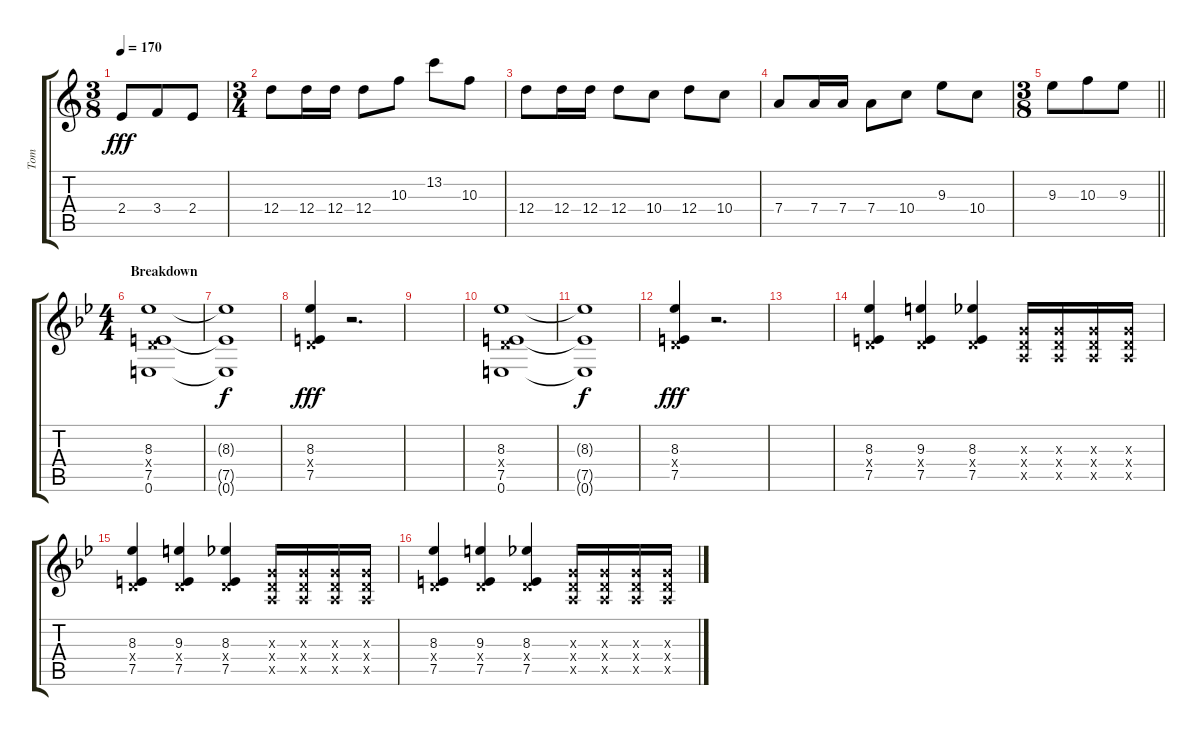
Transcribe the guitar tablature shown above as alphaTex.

\track ("Tom" "Tom") {instrument electricguitarjazz}
\staff {score tabs}
\tuning (E4 B3 G3 D3 A2 E2) {hide}
\ts (3 8)
\tempo 170
\clef g2
\ks c
2.4.8{dy fff} 3.4.8 2.4.8 |
\ts (3 4)
12.4.8 12.4.16 12.4.16 12.4.8 10.3.8 13.2.8 10.3.8 |
12.4.8 12.4.16 12.4.16 12.4.8 10.4.8 12.4.8 10.4.8 |
7.4.8 7.4.16 7.4.16 7.4.8 10.4.8 9.3.8 10.4.8 |
\ts (3 8)
\barLineRight lightlight
9.3.8 10.3.8 9.3.8 |
\ts (4 4)
\section ("" "Breakdown")
\ks bb
(8.3 0.4{x} 7.5 0.6).1 |
(8.3{t} 7.5{t} 0.6{t}).1{dy f} |
(8.3 0.4{x} 7.5).4{dy fff} r.2{d} |
|
(8.3 0.4{x} 7.5 0.6).1 |
(8.3{t} 7.5{t} 0.6{t}).1{dy f} |
(8.3 0.4{x} 7.5).4{dy fff} r.2{d} |
|
(8.3 0.4{x} 7.5).4 (9.3 0.4{x} 7.5).4 (8.3 0.4{x} 7.5).4 (0.3{x} 0.4{x} 0.5{x}).16 (0.3{x} 0.4{x} 0.5{x}).16 (0.3{x} 0.4{x} 0.5{x}).16 (0.3{x} 0.4{x} 0.5{x}).16 |
(8.3 0.4{x} 7.5).4 (9.3 0.4{x} 7.5).4 (8.3 0.4{x} 7.5).4 (0.3{x} 0.4{x} 0.5{x}).16 (0.3{x} 0.4{x} 0.5{x}).16 (0.3{x} 0.4{x} 0.5{x}).16 (0.3{x} 0.4{x} 0.5{x}).16 |
(8.3 0.4{x} 7.5).4 (9.3 0.4{x} 7.5).4 (8.3 0.4{x} 7.5).4 (0.3{x} 0.4{x} 0.5{x}).16 (0.3{x} 0.4{x} 0.5{x}).16 (0.3{x} 0.4{x} 0.5{x}).16 (0.3{x} 0.4{x} 0.5{x}).16
